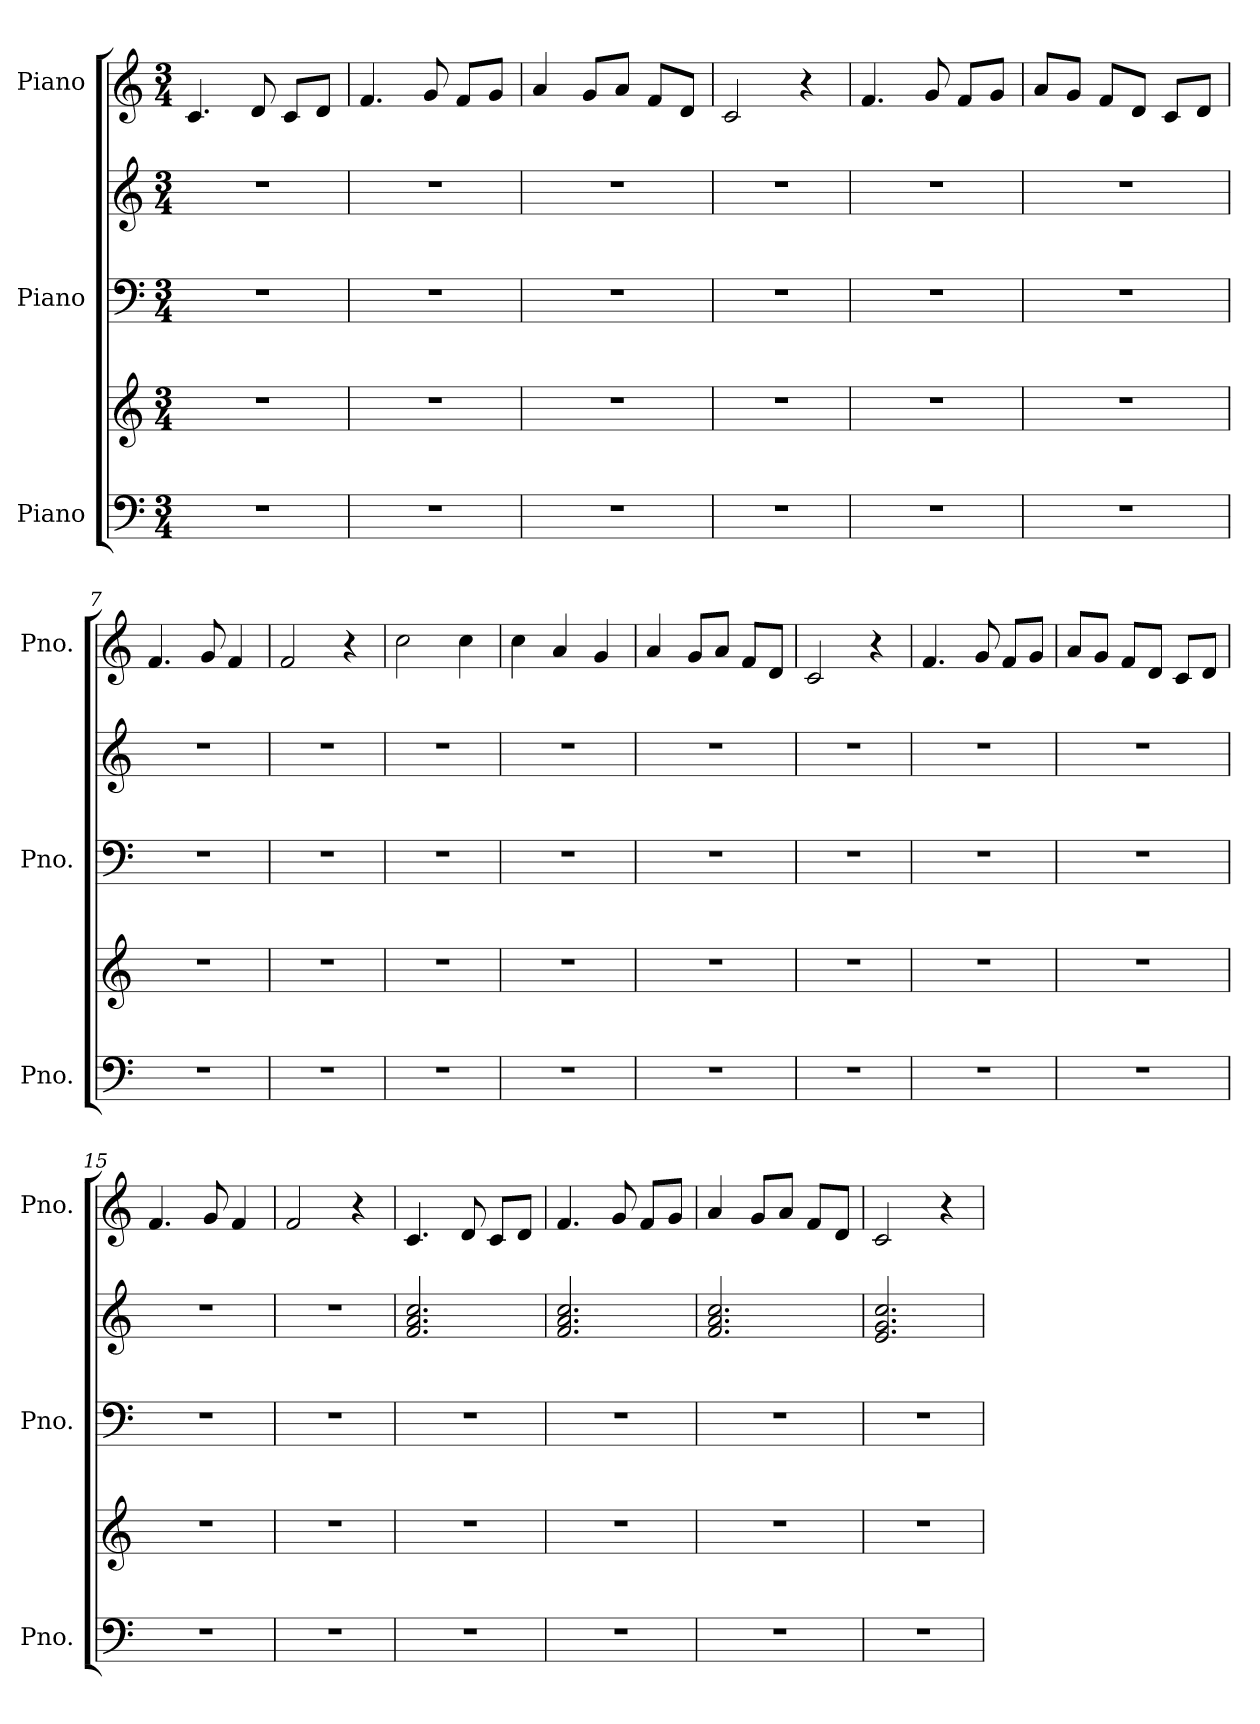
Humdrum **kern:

**kern	**kern	**kern	**kern	**kern
*part3	*part3	*part2	*part2	*part1
*staff5	*staff4	*staff3	*staff2	*staff1
*I"Piano	*	*I"Piano	*	*I"Piano
*I'Pno.	*	*I'Pno.	*	*I'Pno.
*clefF4	*clefG2	*clefF4	*clefG2	*clefG2
*k[]	*k[]	*k[]	*k[]	*k[]
*M3/4	*M3/4	*M3/4	*M3/4	*M3/4
=1	=1	=1	=1	=1
2.r	2.r	2.r	2.r	4.c/
.	.	.	.	8d/
.	.	.	.	8c/L
.	.	.	.	8d/J
=2	=2	=2	=2	=2
2.r	2.r	2.r	2.r	4.f/
.	.	.	.	8g/
.	.	.	.	8f/L
.	.	.	.	8g/J
=3	=3	=3	=3	=3
2.r	2.r	2.r	2.r	4a/
.	.	.	.	8g/L
.	.	.	.	8a/J
.	.	.	.	8f/L
.	.	.	.	8d/J
=4	=4	=4	=4	=4
2.r	2.r	2.r	2.r	2c/
.	.	.	.	4r
!!LO:LB:g=z
=5	=5	=5	=5	=5
2.r	2.r	2.r	2.r	4.f/
.	.	.	.	8g/
.	.	.	.	8f/L
.	.	.	.	8g/J
=6	=6	=6	=6	=6
2.r	2.r	2.r	2.r	8a/L
.	.	.	.	8g/J
.	.	.	.	8f/L
.	.	.	.	8d/J
.	.	.	.	8c/L
.	.	.	.	8d/J
=7	=7	=7	=7	=7
2.r	2.r	2.r	2.r	4.f/
.	.	.	.	8g/
.	.	.	.	4f/
=8	=8	=8	=8	=8
2.r	2.r	2.r	2.r	2f/
.	.	.	.	4r
!!LO:PB:g=z
=9	=9	=9	=9	=9
2.r	2.r	2.r	2.r	2cc\
.	.	.	.	4cc\
=10	=10	=10	=10	=10
2.r	2.r	2.r	2.r	4cc\
.	.	.	.	4a/
.	.	.	.	4g/
=11	=11	=11	=11	=11
2.r	2.r	2.r	2.r	4a/
.	.	.	.	8g/L
.	.	.	.	8a/J
.	.	.	.	8f/L
.	.	.	.	8d/J
=12	=12	=12	=12	=12
2.r	2.r	2.r	2.r	2c/
.	.	.	.	4r
!!LO:LB:g=z
=13	=13	=13	=13	=13
2.r	2.r	2.r	2.r	4.f/
.	.	.	.	8g/
.	.	.	.	8f/L
.	.	.	.	8g/J
=14	=14	=14	=14	=14
2.r	2.r	2.r	2.r	8a/L
.	.	.	.	8g/J
.	.	.	.	8f/L
.	.	.	.	8d/J
.	.	.	.	8c/L
.	.	.	.	8d/J
=15	=15	=15	=15	=15
2.r	2.r	2.r	2.r	4.f/
.	.	.	.	8g/
.	.	.	.	4f/
=16	=16	=16	=16	=16
2.r	2.r	2.r	2.r	2f/
.	.	.	.	4r
!!LO:PB:g=z
=17	=17	=17	=17	=17
2.r	2.r	2.r	2.f/ 2.a/ 2.cc/	4.c/
.	.	.	.	8d/
.	.	.	.	8c/L
.	.	.	.	8d/J
=18	=18	=18	=18	=18
2.r	2.r	2.r	2.f/ 2.a/ 2.cc/	4.f/
.	.	.	.	8g/
.	.	.	.	8f/L
.	.	.	.	8g/J
=19	=19	=19	=19	=19
2.r	2.r	2.r	2.f/ 2.a/ 2.cc/	4a/
.	.	.	.	8g/L
.	.	.	.	8a/J
.	.	.	.	8f/L
.	.	.	.	8d/J
=20	=20	=20	=20	=20
2.r	2.r	2.r	2.e/ 2.g/ 2.cc/	2c/
.	.	.	.	4r
=	=	=	=	=
*-	*-	*-	*-	*-
